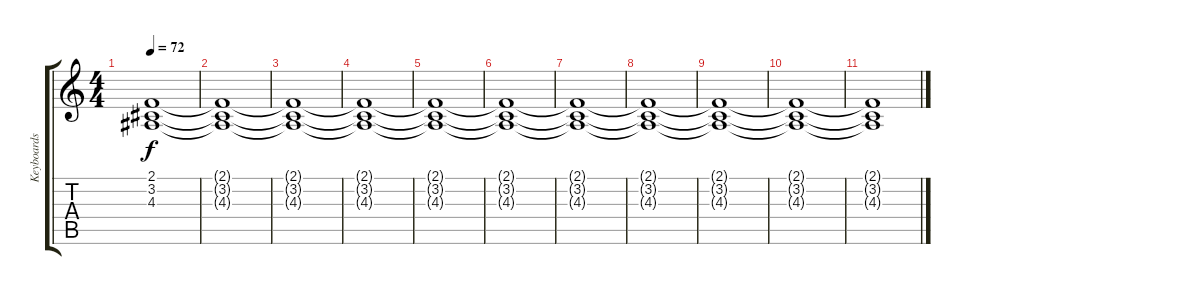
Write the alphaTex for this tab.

\track ("Keyboards" "Keyboards") {instrument stringensemble1}
\staff {score tabs}
\tuning (Eb4 Bb3 Gb3 Db3 Ab2 Eb2) {hide}
\ts (4 4)
\tempo 72
\clef g2
\ks c
(2.1{t} 3.2{t} 4.3{t}).1{dy f} |
(2.1{t} 3.2{t} 4.3{t}).1 |
(2.1{t} 3.2{t} 4.3{t}).1 |
(2.1{t} 3.2{t} 4.3{t}).1 |
(2.1{t} 3.2{t} 4.3{t}).1 |
(2.1{t} 3.2{t} 4.3{t}).1 |
(2.1{t} 3.2{t} 4.3{t}).1 |
(2.1{t} 3.2{t} 4.3{t}).1{volume 7} |
(2.1{t} 3.2{t} 4.3{t}).1{volume 5} |
(2.1{t} 3.2{t} 4.3{t}).1{volume 3} |
(2.1{t} 3.2{t} 4.3{t}).1{volume 1}
